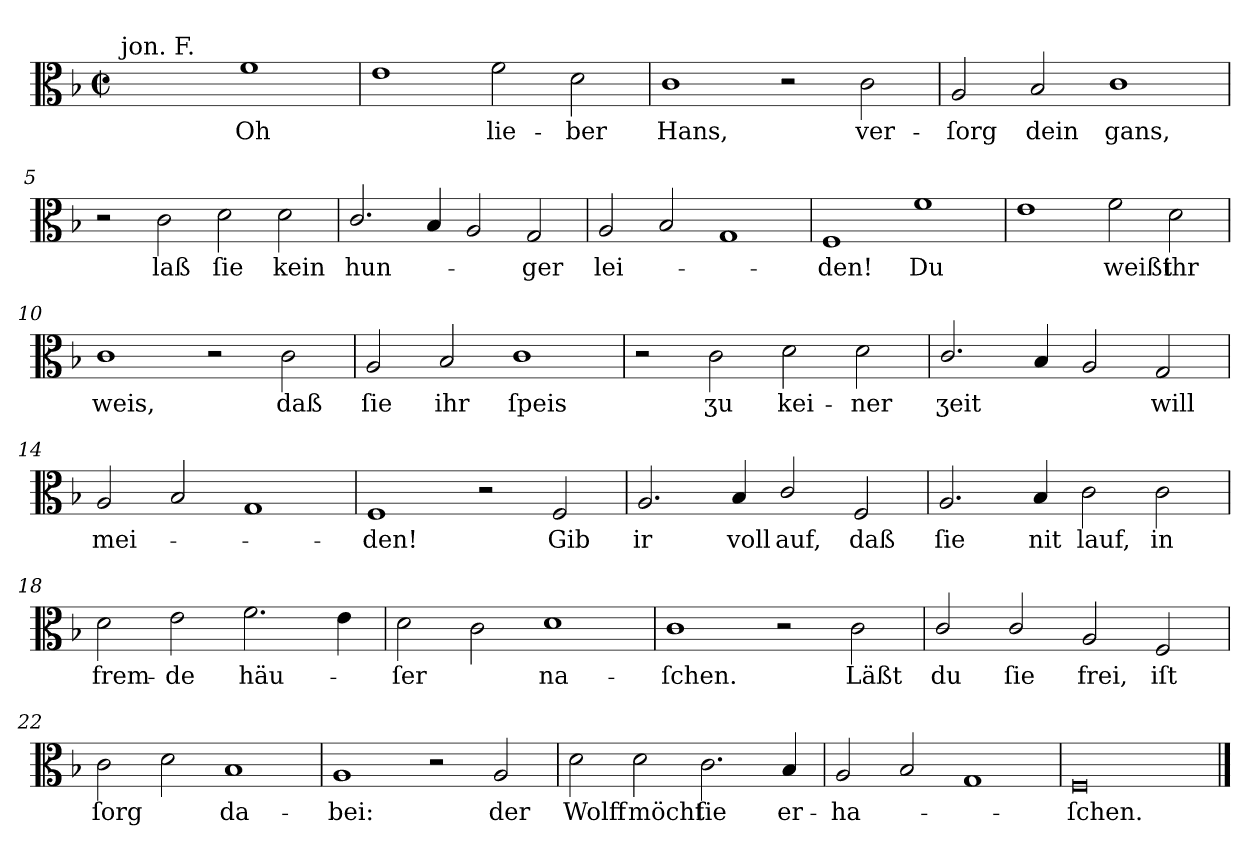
**kern	**text
*part1	*part1
*staff1	*staff1
*clefC3	*
*k[b-]	*
*F:ion	*
*M4/2	*
*met(c|)	*
=1	=1
!LO:TX:a:t=jon. F.	!
1ryy	.
1f	Oh
=2	=2
1e	.
2f	lie-
2d	-ber
=3	=3
1c	Hans,
2r	.
2c	ver-
=4	=4
2A	-ſorg
2B-	dein
1c	gans,
=5	=5
2r	.
2c	laß
2d	ſie
2d	kein
=6	=6
2.c/	hun-
4B-	.
2A	.
2G	-ger
=7	=7
2A	lei-
2B-	.
1G	.
=8	=8
1F	-den!
1f	Du
=9	=9
1e	.
2f	weißt
2d	ihr
=10	=10
1c	weis,
2r	.
2c	daß
=11	=11
2A	ſie
2B-	ihr
1c	ſpeis
=12	=12
2r	.
2c	ʒu
2d	kei-
2d	-ner
=13	=13
2.c/	ʒeit
4B-	.
2A	.
2G	will
=14	=14
2A	mei-
2B-	.
1G	.
=15	=15
1F	-den!
2r	.
2F	Gib
=16	=16
2.A	ir
4B-	voll
2c/	auf,
2F	daß
=17	=17
2.A	ſie
4B-	nit
2c	lauf,
2c	in
=18	=18
2d	frem-
2e	-de
2.f	häu-
4e	.
=19	=19
2d	-ſer
2c	.
1d	na-
=20	=20
1c	-ſchen.
2r	.
2c	Läßt
=21	=21
2c/	du
2c/	ſie
2A	frei,
2F	iſt
=22	=22
2c	ſorg
2d	.
1B-	da-
=23	=23
1A	-bei:
2r	.
2A	der
=24	=24
2d	Wolff
2d	möcht
2.c	ſie
4B-	er-
=25	=25
2A	-ha-
2B-	.
1G	.
=26	=26
0F/	-ſchen.
==	==
*-	*-
